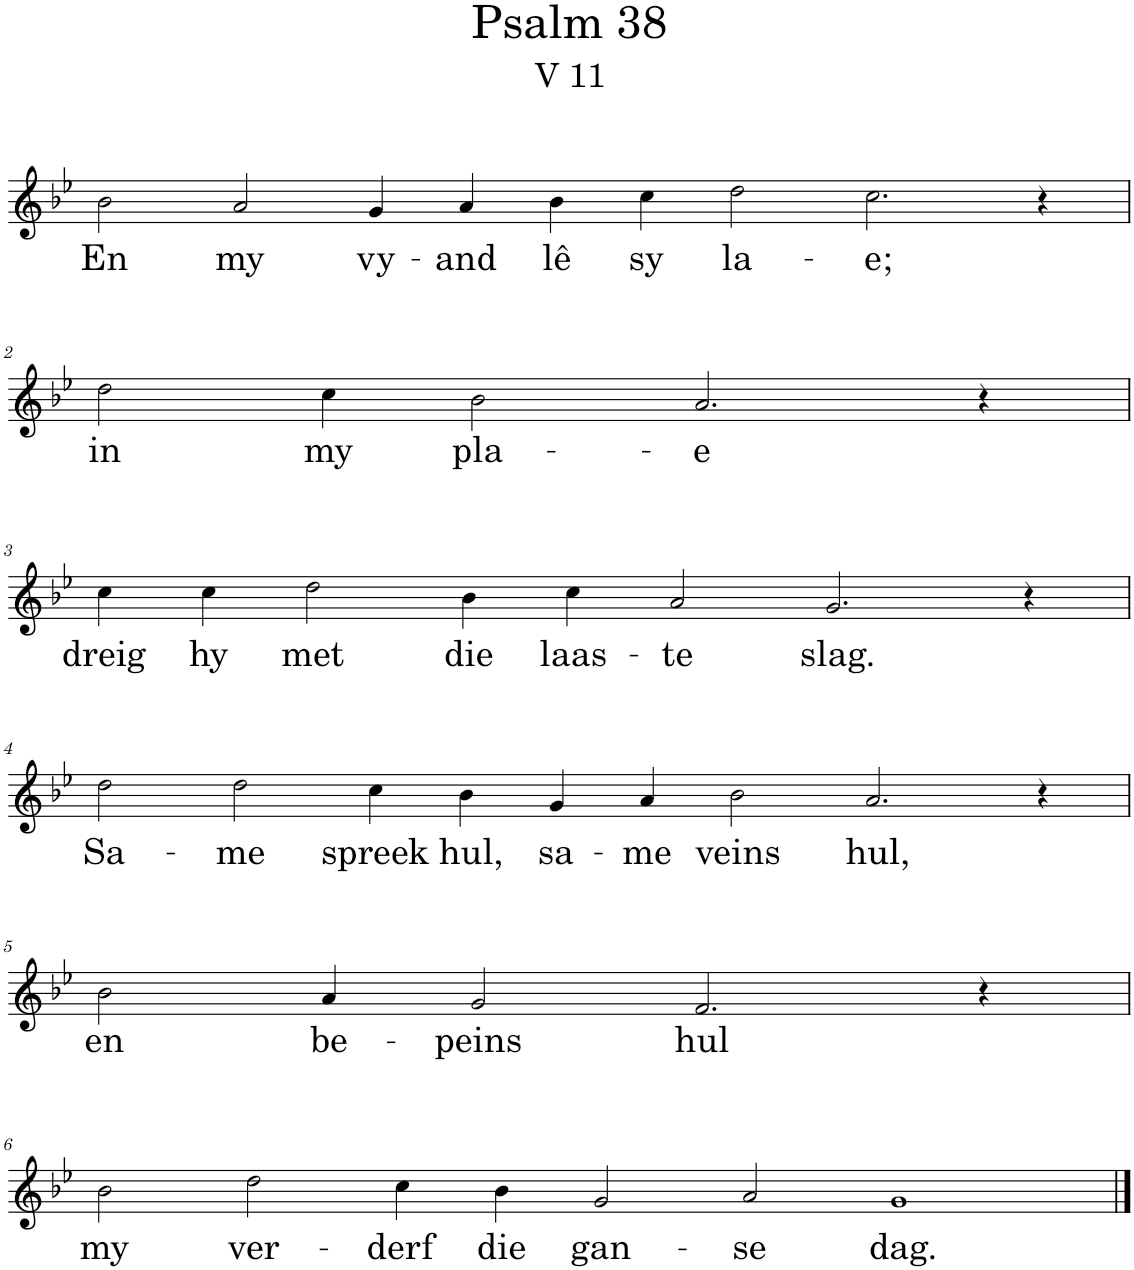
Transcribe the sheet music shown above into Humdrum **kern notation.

**kern	**text
*part1	*part1
*staff1	*staff1
*I"Pipe Organ	*
*I'Org.	*
*clefG2	*
*k[b-e-]	*
*M14/4	*
=1	=1
!	!LO:LY:b
2b-\	En
!	!LO:LY:b
2a/	my
!	!LO:LY:b
4g/	vy-
!	!LO:LY:b
4a/	-and
!	!LO:LY:b
4b-\	lê
!	!LO:LY:b
4cc\	sy
!	!LO:LY:b
2dd\	la-
!	!LO:LY:b
2.cc\	-e;
4r	.
!!LO:LB:g=z
=2	=2
*M9/4	*
!	!LO:LY:b
2dd\	in
!	!LO:LY:b
4cc\	my
!	!LO:LY:b
2b-\	pla-
!	!LO:LY:b
2.a/	-e
4r	.
!!LO:LB:g=z
=3	=3
*M12/4	*
!	!LO:LY:b
4cc\	dreig
!	!LO:LY:b
4cc\	hy
!	!LO:LY:b
2dd\	met
!	!LO:LY:b
4b-\	die
!	!LO:LY:b
4cc\	laas-
!	!LO:LY:b
2a/	-te
!	!LO:LY:b
2.g/	slag.
4r	.
!!LO:LB:g=z
=4	=4
*M14/4	*
!	!LO:LY:b
2dd\	Sa-
!	!LO:LY:b
2dd\	-me
!	!LO:LY:b
4cc\	spreek
!	!LO:LY:b
4b-\	hul,
!	!LO:LY:b
4g/	sa-
!	!LO:LY:b
4a/	-me
!	!LO:LY:b
2b-\	veins
!	!LO:LY:b
2.a/	hul,
4r	.
!!LO:LB:g=z
=5	=5
*M9/4	*
!	!LO:LY:b
2b-\	en
!	!LO:LY:b
4a/	be-
!	!LO:LY:b
2g/	-peins
!	!LO:LY:b
2.f/	hul
4r	.
!!LO:LB:g=z
=6	=6
*M14/4	*
!	!LO:LY:b
2b-\	my
!	!LO:LY:b
2dd\	ver-
!	!LO:LY:b
4cc\	-derf
!	!LO:LY:b
4b-\	die
!	!LO:LY:b
2g/	gan-
!	!LO:LY:b
2a/	-se
!	!LO:LY:b
1g	dag.
==	==
*-	*-
